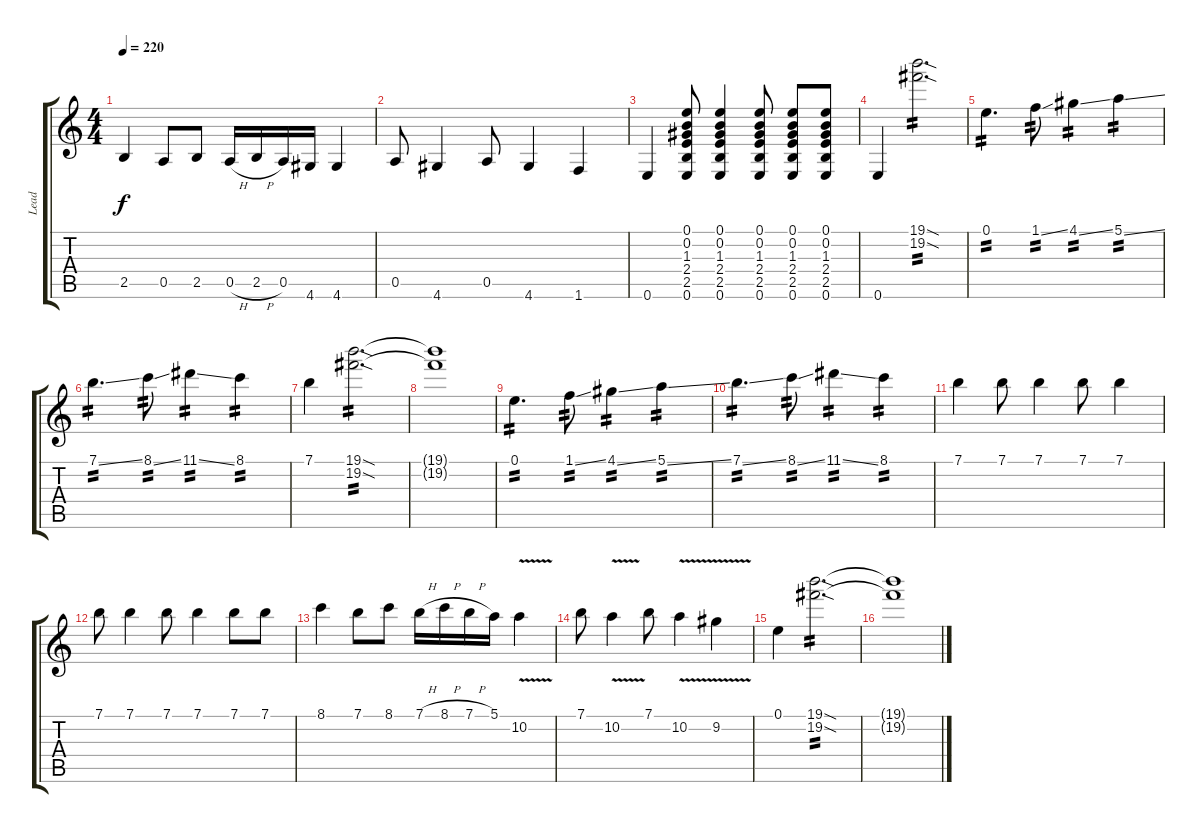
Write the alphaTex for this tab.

\track ("Lead" "Lead") {instrument electricguitarmuted}
\staff {score tabs}
\tuning (E4 B3 G3 D3 A2 E2) {hide}
\ts (4 4)
\tempo 220
\clef g2
\ks c
2.5.4{dy f} 0.5.8 2.5.8 0.5{h}.16 2.5{h}.16 0.5.16 4.6.16 4.6.4 |
0.5.8 4.6.4 0.5.8 4.6.4 1.6.4 |
0.6.4 (0.1 0.2 1.3 2.4 2.5 0.6).8 (0.1 0.2 1.3 2.4 2.5 0.6).4 (0.1 0.2 1.3 2.4 2.5 0.6).8 (0.1 0.2 1.3 2.4 2.5 0.6).8 (0.1 0.2 1.3 2.4 2.5 0.6).8 |
0.6.4 (19.1{sod} 19.2{sod}).2{d tp 2} |
0.1.4{d tp 2} 1.1{ss}.8{tp 2} 4.1{ss}.4{tp 2} 5.1{ss}.4{tp 2} |
7.1{ss}.4{d tp 2} 8.1{ss}.8{tp 2} 11.1{ss}.4{tp 2} 8.1.4{tp 2} |
7.1.4 (19.1{sod} 19.2{sod}).2{d tp 2} |
(19.1{t} 19.2{t}).1 |
0.1.4{d tp 2} 1.1{ss}.8{tp 2} 4.1{ss}.4{tp 2} 5.1{ss}.4{tp 2} |
7.1{ss}.4{d tp 2} 8.1{ss}.8{tp 2} 11.1{ss}.4{tp 2} 8.1.4{tp 2} |
7.1.4 7.1.8 7.1.4 7.1.8 7.1.4 |
7.1.8 7.1.4 7.1.8 7.1.4 7.1.8 7.1.8 |
8.1.4 7.1.8 8.1.8 7.1{h}.16 8.1{h}.16 7.1{h}.16 5.1.16 10.2{v}.4 |
7.1.8 10.2{v}.4 7.1.8 10.2{v}.4 9.2{v}.4 |
0.1.4 (19.1{sod} 19.2{sod}).2{d tp 2} |
(19.1{t} 19.2{t}).1
